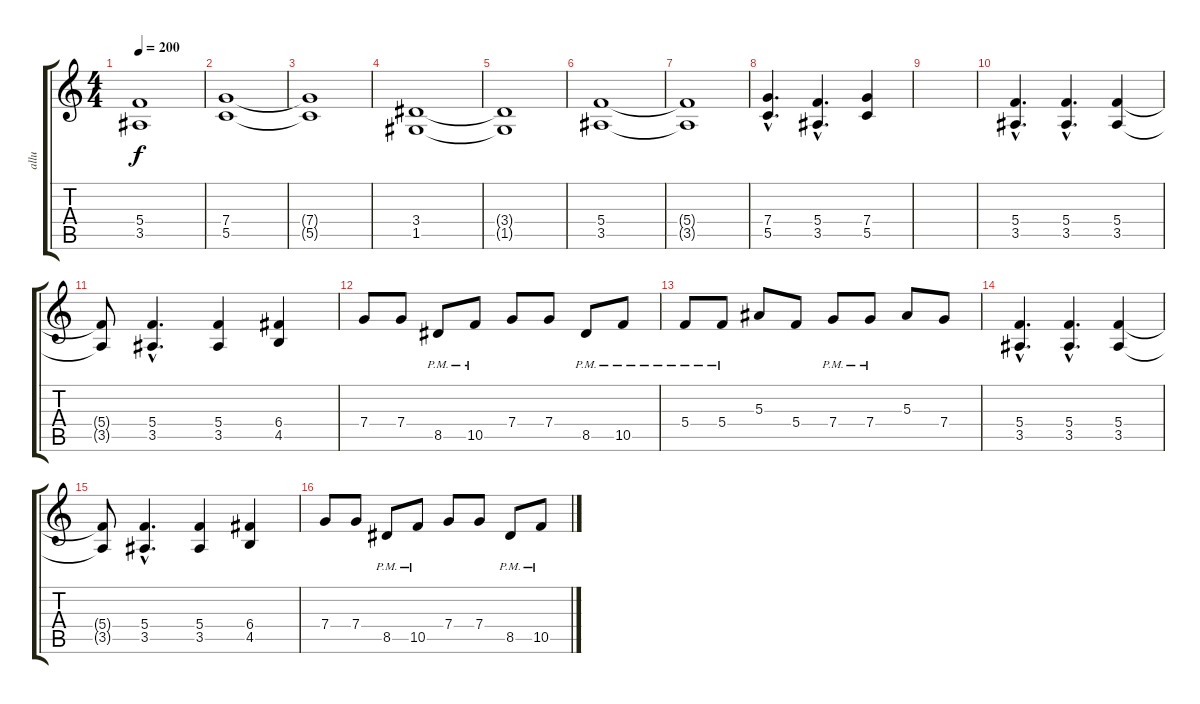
\track ("allu" "allu") {instrument distortionguitar}
\staff {score tabs}
\tuning (D4 A3 F3 C3 G2 C2) {hide}
\ts (4 4)
\tempo 200
\clef g2
\ks c
(5.4{t} 3.5{t}).1{dy f} |
(7.4 5.5).1 |
(7.4{t} 5.5{t}).1 |
(3.4 1.5).1 |
(3.4{t} 1.5{t}).1 |
(5.4 3.5).1 |
(5.4{t} 3.5{t}).1 |
(7.4{hac} 5.5{hac}).4{d} (5.4{hac} 3.5{hac}).4{d} (7.4 5.5).4 |
|
(5.4{hac} 3.5{hac}).4{d} (5.4{hac} 3.5{hac}).4{d} (5.4 3.5).4 |
(5.4{t} 3.5{t}).8 (5.4{hac} 3.5{hac}).4{d} (5.4 3.5).4 (6.4 4.5).4 |
7.4.8 7.4.8 8.5{pm}.8 10.5{pm}.8 7.4.8 7.4.8 8.5{pm}.8 10.5{pm}.8 |
5.4{pm}.8 5.4{pm}.8 5.3.8 5.4.8 7.4{pm}.8 7.4{pm}.8 5.3.8 7.4.8 |
(5.4{hac} 3.5{hac}).4{d} (5.4{hac} 3.5{hac}).4{d} (5.4 3.5).4 |
(5.4{t} 3.5{t}).8 (5.4{hac} 3.5{hac}).4{d} (5.4 3.5).4 (6.4 4.5).4 |
7.4.8 7.4.8 8.5{pm}.8 10.5{pm}.8 7.4.8 7.4.8 8.5{pm}.8 10.5{pm}.8
